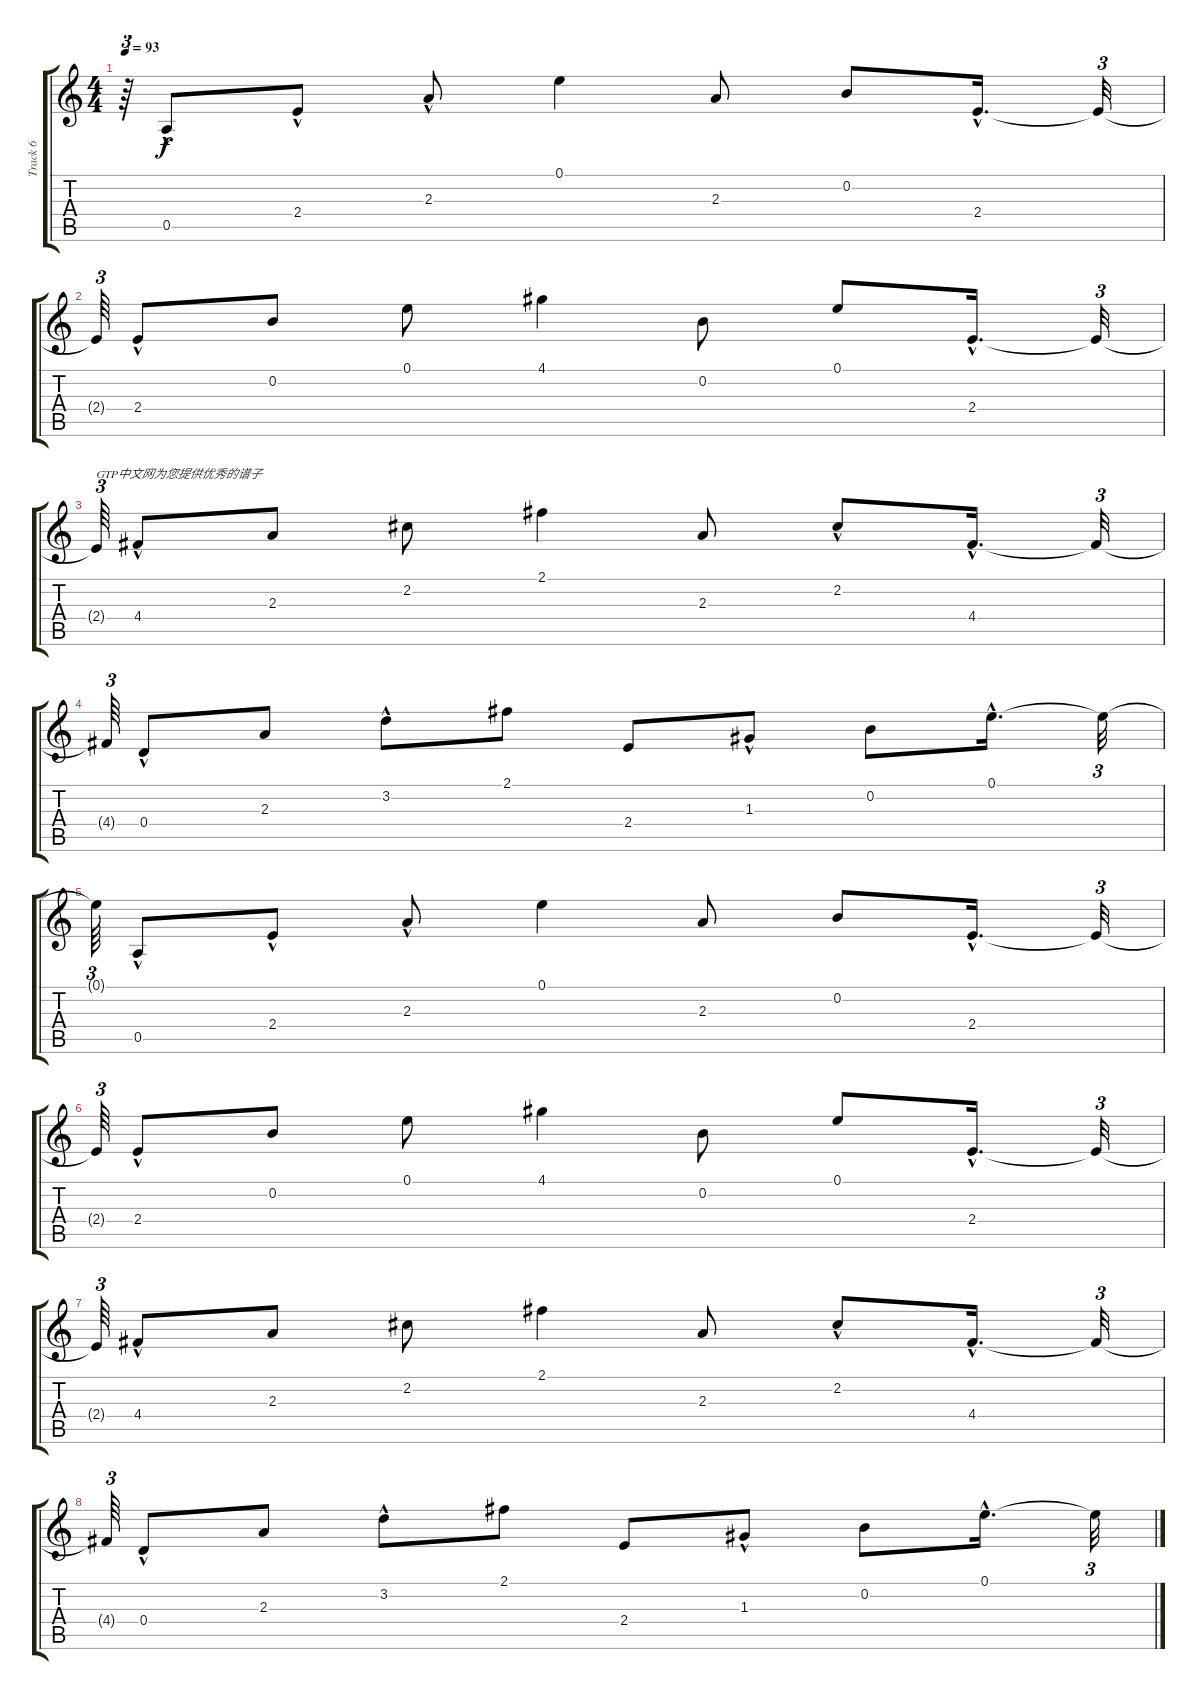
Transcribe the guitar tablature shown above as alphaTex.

\track ("Track 6" "Track 6") {instrument acousticguitarsteel}
\staff {score tabs}
\tuning (E4 B3 G3 D3 A2 E2) {hide}
\ts (4 4)
\tempo 93
\clef g2
\ks c
r.64{tu (3 2) dy f instrument acousticguitarsteel} 0.5{hac}.8 2.4{hac}.8 2.3{hac}.8 0.1.4 2.3.8 0.2.8 2.4{hac}.16{d} 2.4{t}.32{tu (3 2)} |
2.4{t}.64{tu (3 2)} 2.4{hac}.8 0.2.8 0.1.8 4.1.4 0.2.8 0.1.8 2.4{hac}.16{d} 2.4{t}.32{tu (3 2)} |
2.4{t}.64{tu (3 2) txt "GTP中文网为您提供优秀的谱子"} 4.4{hac}.8 2.3.8 2.2.8 2.1.4 2.3.8 2.2{hac}.8 4.4{hac}.16{d} 4.4{t}.32{tu (3 2)} |
4.4{t}.64{tu (3 2)} 0.4{hac}.8 2.3.8 3.2{hac}.8 2.1.8 2.4.8 1.3{hac}.8 0.2.8 0.1{hac}.16{d} 0.1{t}.32{tu (3 2)} |
0.1{t}.64{tu (3 2)} 0.5{hac}.8 2.4{hac}.8 2.3{hac}.8 0.1.4 2.3.8 0.2.8 2.4{hac}.16{d} 2.4{t}.32{tu (3 2)} |
2.4{t}.64{tu (3 2)} 2.4{hac}.8 0.2.8 0.1.8 4.1.4 0.2.8 0.1.8 2.4{hac}.16{d} 2.4{t}.32{tu (3 2)} |
2.4{t}.64{tu (3 2)} 4.4{hac}.8 2.3.8 2.2.8 2.1.4 2.3.8 2.2{hac}.8 4.4{hac}.16{d} 4.4{t}.32{tu (3 2)} |
4.4{t}.64{tu (3 2)} 0.4{hac}.8 2.3.8 3.2{hac}.8 2.1.8 2.4.8 1.3{hac}.8 0.2.8 0.1{hac}.16{d} 0.1{t}.32{tu (3 2)}
